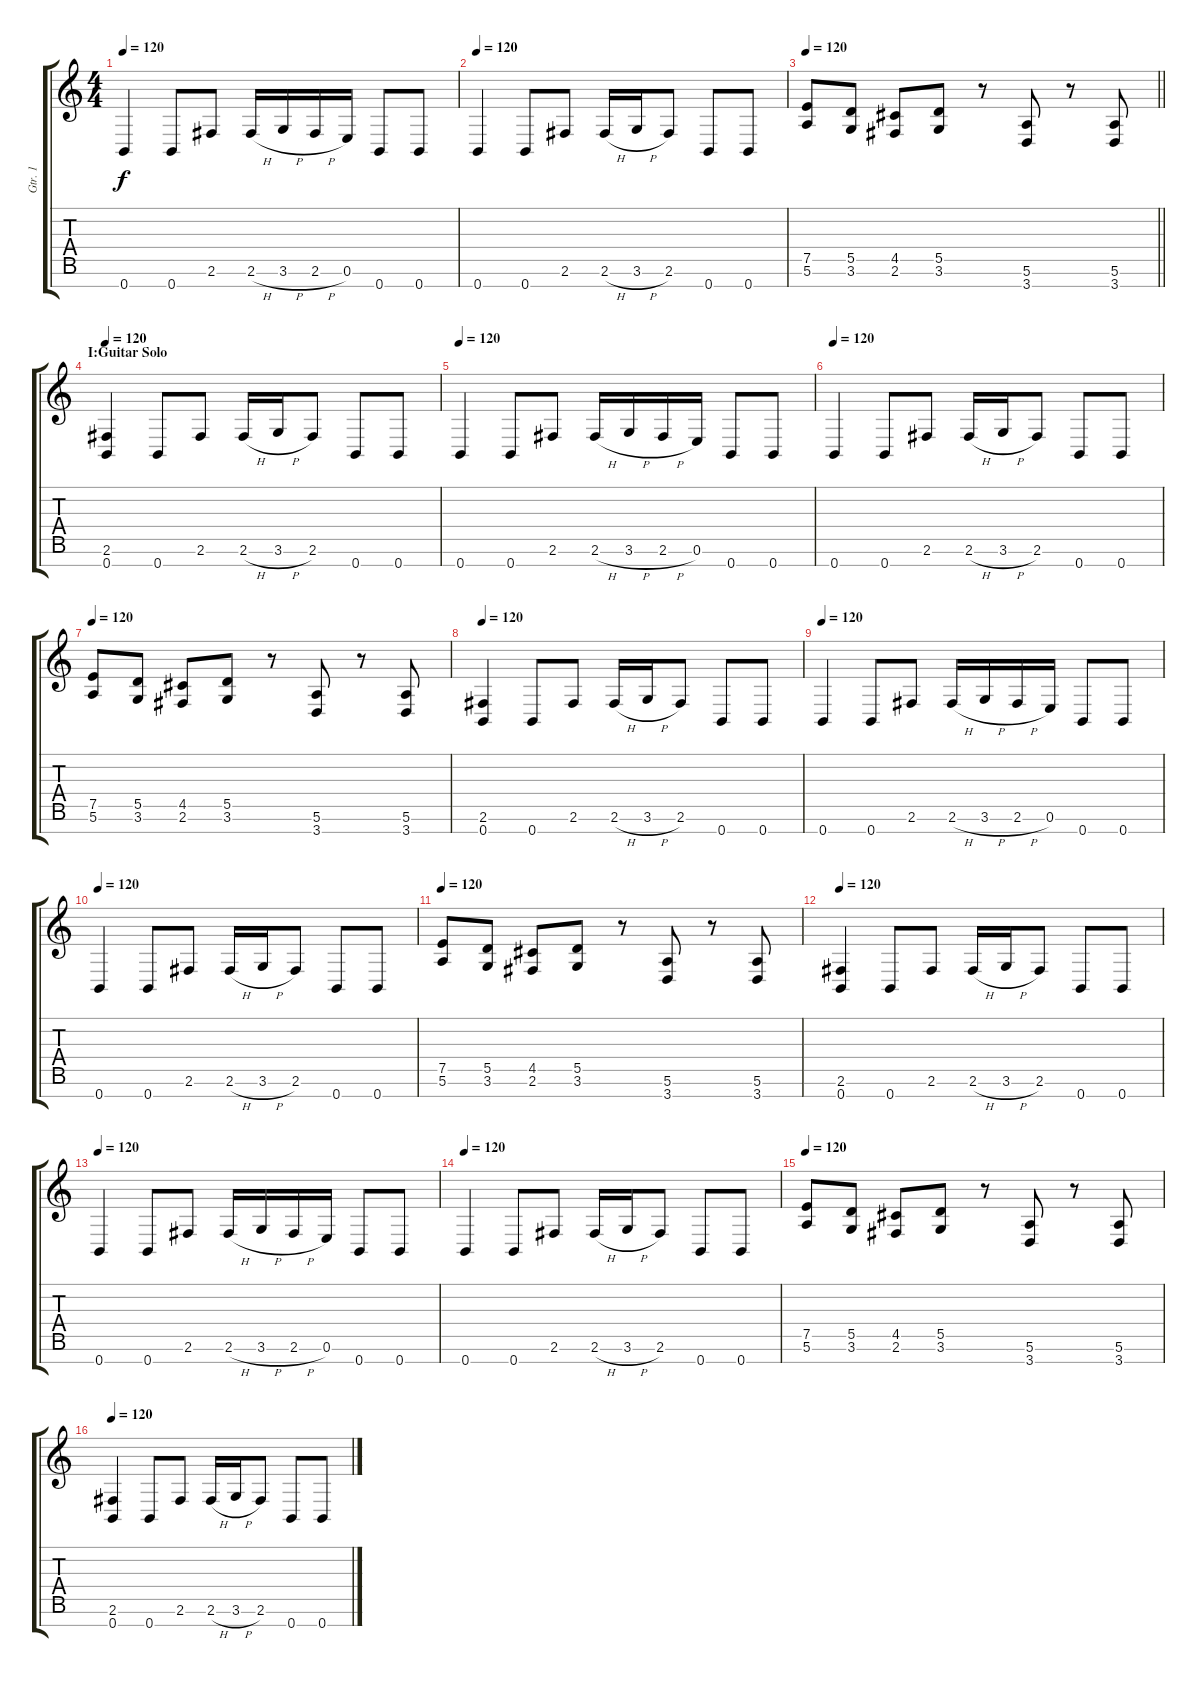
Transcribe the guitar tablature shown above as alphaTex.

\track ("Gtr. 1" "Gtr. 1") {instrument distortionguitar}
\staff {score tabs}
\tuning (E4 B3 G3 D3 A2 E2 B1) {hide}
\ts (4 4)
\tempo 120
\clef g2
\ks c
0.7.4{dy f} 0.7.8 2.6.8 2.6{h}.16 3.6{h}.16 2.6{h}.16 0.6.16 0.7.8 0.7.8 |
\tempo 120
0.7.4 0.7.8 2.6.8 2.6{h}.16 3.6{h}.16 2.6.8 0.7.8 0.7.8 |
\tempo 120
\barLineRight lightlight
(7.5 5.6).8 (5.5 3.6).8 (4.5 2.6).8 (5.5 3.6).8 r.8 (5.6 3.7).8 r.8 (5.6 3.7).8 |
\section ("" "I:Guitar Solo")
\tempo 120
(2.6 0.7).4 0.7.8 2.6.8 2.6{h}.16 3.6{h}.16 2.6.8 0.7.8 0.7.8 |
\tempo 120
0.7.4 0.7.8 2.6.8 2.6{h}.16 3.6{h}.16 2.6{h}.16 0.6.16 0.7.8 0.7.8 |
\tempo 120
0.7.4 0.7.8 2.6.8 2.6{h}.16 3.6{h}.16 2.6.8 0.7.8 0.7.8 |
\tempo 120
(7.5 5.6).8 (5.5 3.6).8 (4.5 2.6).8 (5.5 3.6).8 r.8 (5.6 3.7).8 r.8 (5.6 3.7).8 |
\tempo 120
(2.6 0.7).4 0.7.8 2.6.8 2.6{h}.16 3.6{h}.16 2.6.8 0.7.8 0.7.8 |
\tempo 120
0.7.4 0.7.8 2.6.8 2.6{h}.16 3.6{h}.16 2.6{h}.16 0.6.16 0.7.8 0.7.8 |
\tempo 120
0.7.4 0.7.8 2.6.8 2.6{h}.16 3.6{h}.16 2.6.8 0.7.8 0.7.8 |
\tempo 120
(7.5 5.6).8 (5.5 3.6).8 (4.5 2.6).8 (5.5 3.6).8 r.8 (5.6 3.7).8 r.8 (5.6 3.7).8 |
\tempo 120
(2.6 0.7).4 0.7.8 2.6.8 2.6{h}.16 3.6{h}.16 2.6.8 0.7.8 0.7.8 |
\tempo 120
0.7.4 0.7.8 2.6.8 2.6{h}.16 3.6{h}.16 2.6{h}.16 0.6.16 0.7.8 0.7.8 |
\tempo 120
0.7.4 0.7.8 2.6.8 2.6{h}.16 3.6{h}.16 2.6.8 0.7.8 0.7.8 |
\tempo 120
(7.5 5.6).8 (5.5 3.6).8 (4.5 2.6).8 (5.5 3.6).8 r.8 (5.6 3.7).8 r.8 (5.6 3.7).8 |
\tempo 120
(2.6 0.7).4 0.7.8 2.6.8 2.6{h}.16 3.6{h}.16 2.6.8 0.7.8 0.7.8
